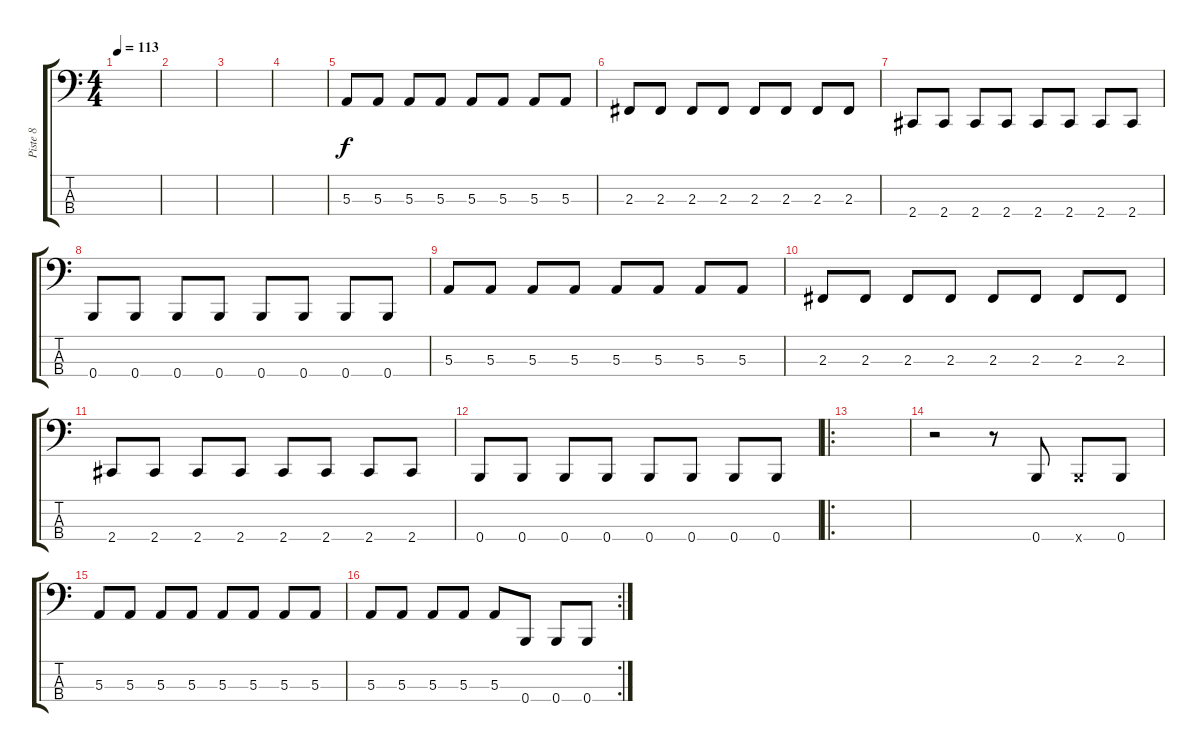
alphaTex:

\track ("Piste 8" "Piste 8") {instrument electricbasspick}
\staff {score tabs}
\tuning (D2 A1 E1 B0) {hide}
\ts (4 4)
\tempo 113
\clef f4
\ks c
|
|
|
|
5.3.8 5.3.8 5.3.8 5.3.8 5.3.8 5.3.8 5.3.8 5.3.8 |
2.3.8 2.3.8 2.3.8 2.3.8 2.3.8 2.3.8 2.3.8 2.3.8 |
2.4.8 2.4.8 2.4.8 2.4.8 2.4.8 2.4.8 2.4.8 2.4.8 |
0.4.8 0.4.8 0.4.8 0.4.8 0.4.8 0.4.8 0.4.8 0.4.8 |
5.3.8 5.3.8 5.3.8 5.3.8 5.3.8 5.3.8 5.3.8 5.3.8 |
2.3.8 2.3.8 2.3.8 2.3.8 2.3.8 2.3.8 2.3.8 2.3.8 |
2.4.8 2.4.8 2.4.8 2.4.8 2.4.8 2.4.8 2.4.8 2.4.8 |
0.4.8 0.4.8 0.4.8 0.4.8 0.4.8 0.4.8 0.4.8 0.4.8 |
\ro
|
r.2 r.8 0.4.8 0.4{x}.8 0.4.8 |
5.3.8 5.3.8 5.3.8 5.3.8 5.3.8 5.3.8 5.3.8 5.3.8 |
\rc 2
5.3.8 5.3.8 5.3.8 5.3.8 5.3.8 0.4.8 0.4.8 0.4.8
